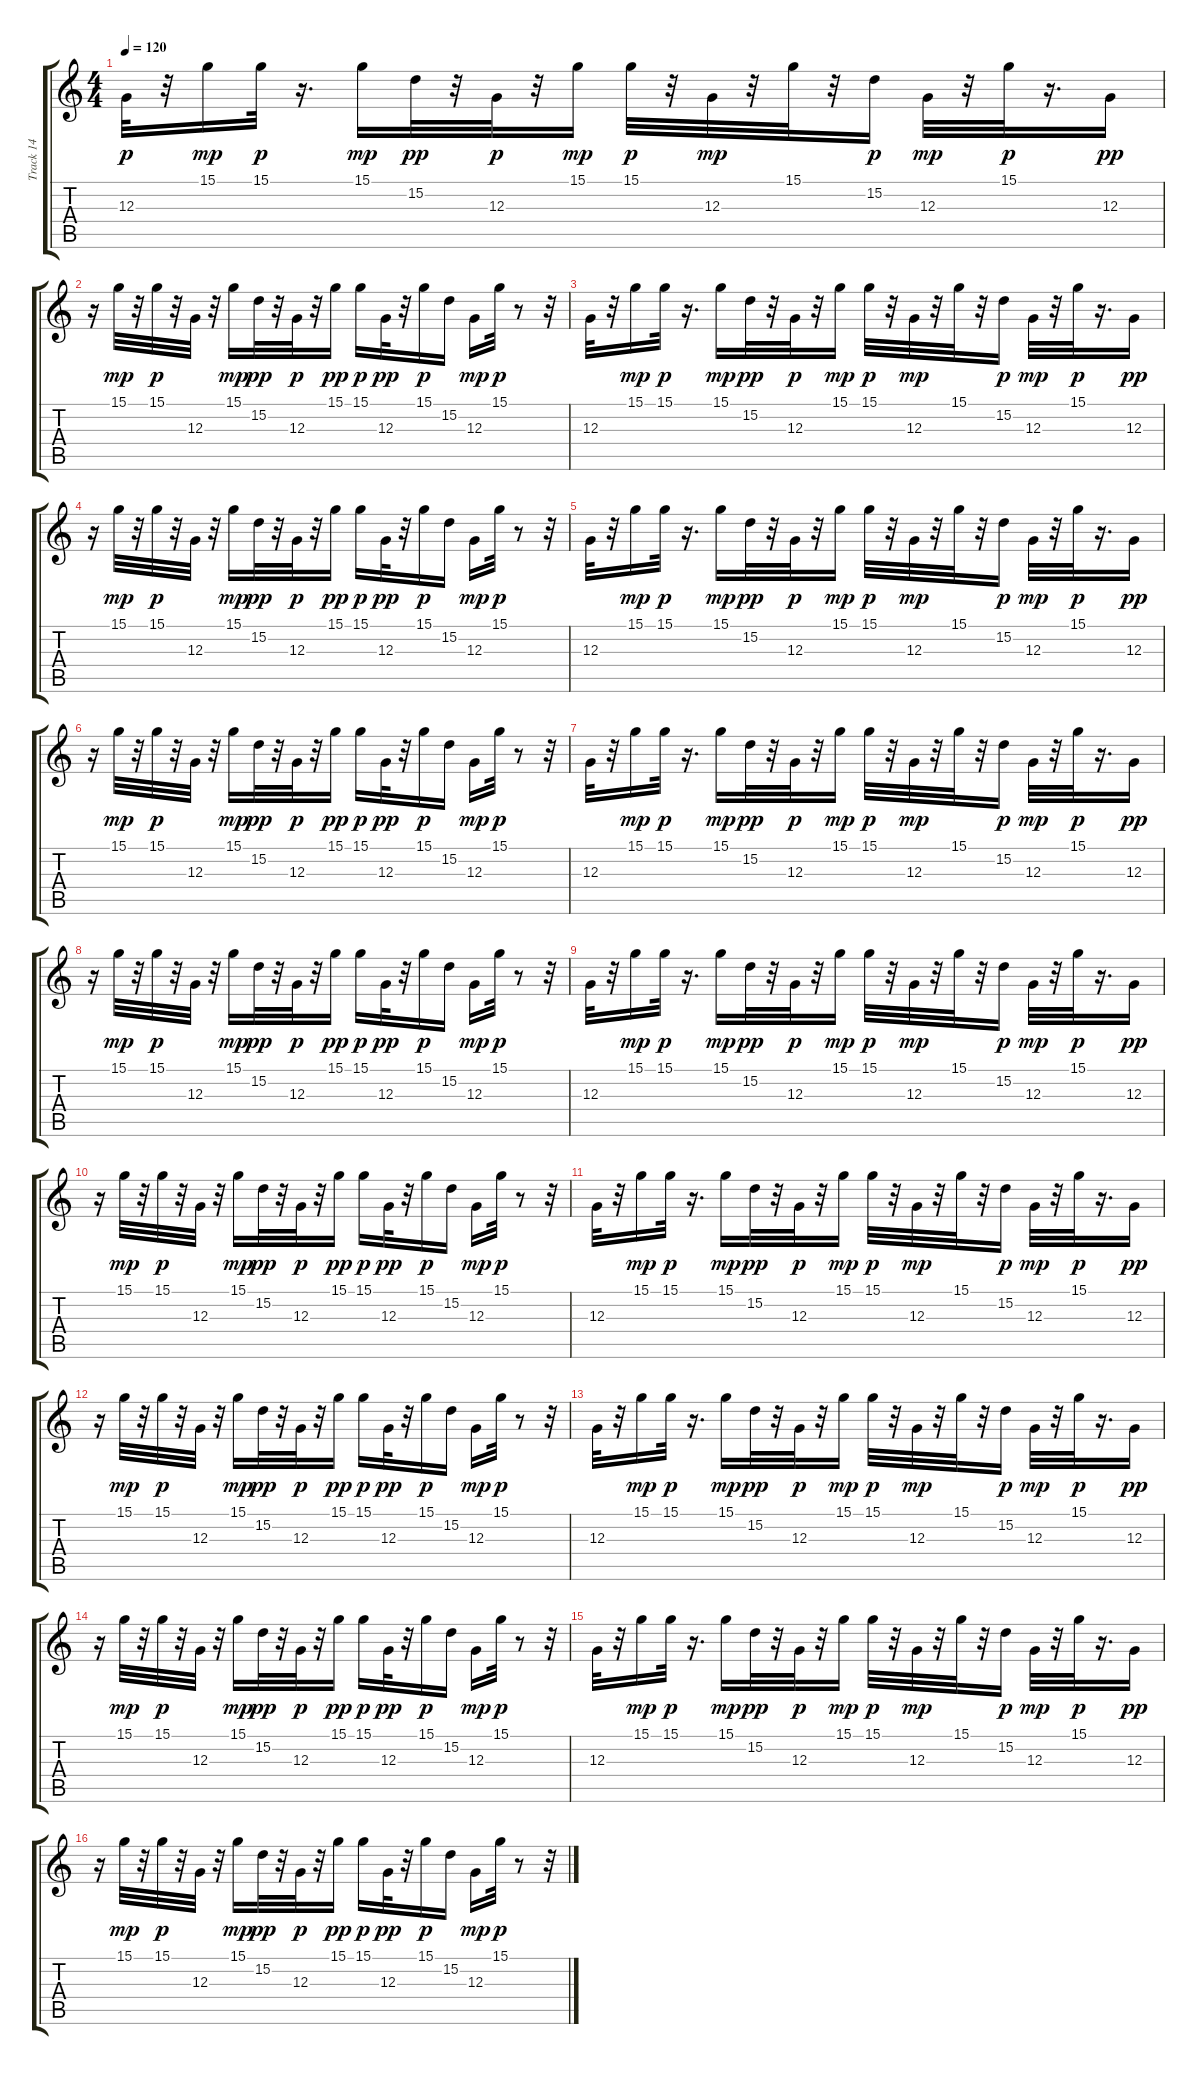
\track ("Track 14" "Track 14") {instrument synthdrum}
\staff {score tabs}
\tuning (E4 B3 G3 D3 A2 E2) {hide}
\ts (4 4)
\tempo 120
\clef g2
\ks c
12.3.32{dy p} r.32 15.1.16{dy mp} 15.1.32{dy p} r.16{d} 15.1.16{dy mp} 15.2.32{dy pp} r.32 12.3.32{dy p} r.32 15.1.16{dy mp} 15.1.32{dy p} r.32 12.3.32{dy mp} r.32 15.1.32 r.32 15.2.16{dy p} 12.3.32{dy mp} r.32 15.1.32{dy p} r.16{d} 12.3.16{dy pp} |
r.16 15.1.32{dy mp} r.32 15.1.32{dy p} r.32 12.3.32 r.32 15.1.16{dy mp} 15.2.32{dy pp} r.32 12.3.32{dy p} r.32 15.1.16{dy pp} 15.1.16{dy p} 12.3.32{dy pp} r.32 15.1.16{dy p} 15.2.16 12.3.16{dy mp} 15.1.32{dy p} r.8 r.32 |
12.3.32 r.32 15.1.16{dy mp} 15.1.32{dy p} r.16{d} 15.1.16{dy mp} 15.2.32{dy pp} r.32 12.3.32{dy p} r.32 15.1.16{dy mp} 15.1.32{dy p} r.32 12.3.32{dy mp} r.32 15.1.32 r.32 15.2.16{dy p} 12.3.32{dy mp} r.32 15.1.32{dy p} r.16{d} 12.3.16{dy pp} |
r.16 15.1.32{dy mp} r.32 15.1.32{dy p} r.32 12.3.32 r.32 15.1.16{dy mp} 15.2.32{dy pp} r.32 12.3.32{dy p} r.32 15.1.16{dy pp} 15.1.16{dy p} 12.3.32{dy pp} r.32 15.1.16{dy p} 15.2.16 12.3.16{dy mp} 15.1.32{dy p} r.8 r.32 |
12.3.32 r.32 15.1.16{dy mp} 15.1.32{dy p} r.16{d} 15.1.16{dy mp} 15.2.32{dy pp} r.32 12.3.32{dy p} r.32 15.1.16{dy mp} 15.1.32{dy p} r.32 12.3.32{dy mp} r.32 15.1.32 r.32 15.2.16{dy p} 12.3.32{dy mp} r.32 15.1.32{dy p} r.16{d} 12.3.16{dy pp} |
r.16 15.1.32{dy mp} r.32 15.1.32{dy p} r.32 12.3.32 r.32 15.1.16{dy mp} 15.2.32{dy pp} r.32 12.3.32{dy p} r.32 15.1.16{dy pp} 15.1.16{dy p} 12.3.32{dy pp} r.32 15.1.16{dy p} 15.2.16 12.3.16{dy mp} 15.1.32{dy p} r.8 r.32 |
12.3.32 r.32 15.1.16{dy mp} 15.1.32{dy p} r.16{d} 15.1.16{dy mp} 15.2.32{dy pp} r.32 12.3.32{dy p} r.32 15.1.16{dy mp} 15.1.32{dy p} r.32 12.3.32{dy mp} r.32 15.1.32 r.32 15.2.16{dy p} 12.3.32{dy mp} r.32 15.1.32{dy p} r.16{d} 12.3.16{dy pp} |
r.16 15.1.32{dy mp} r.32 15.1.32{dy p} r.32 12.3.32 r.32 15.1.16{dy mp} 15.2.32{dy pp} r.32 12.3.32{dy p} r.32 15.1.16{dy pp} 15.1.16{dy p} 12.3.32{dy pp} r.32 15.1.16{dy p} 15.2.16 12.3.16{dy mp} 15.1.32{dy p} r.8 r.32 |
12.3.32 r.32 15.1.16{dy mp} 15.1.32{dy p} r.16{d} 15.1.16{dy mp} 15.2.32{dy pp} r.32 12.3.32{dy p} r.32 15.1.16{dy mp} 15.1.32{dy p} r.32 12.3.32{dy mp} r.32 15.1.32 r.32 15.2.16{dy p} 12.3.32{dy mp} r.32 15.1.32{dy p} r.16{d} 12.3.16{dy pp} |
r.16 15.1.32{dy mp} r.32 15.1.32{dy p} r.32 12.3.32 r.32 15.1.16{dy mp} 15.2.32{dy pp} r.32 12.3.32{dy p} r.32 15.1.16{dy pp} 15.1.16{dy p} 12.3.32{dy pp} r.32 15.1.16{dy p} 15.2.16 12.3.16{dy mp} 15.1.32{dy p} r.8 r.32 |
12.3.32 r.32 15.1.16{dy mp} 15.1.32{dy p} r.16{d} 15.1.16{dy mp} 15.2.32{dy pp} r.32 12.3.32{dy p} r.32 15.1.16{dy mp} 15.1.32{dy p} r.32 12.3.32{dy mp} r.32 15.1.32 r.32 15.2.16{dy p} 12.3.32{dy mp} r.32 15.1.32{dy p} r.16{d} 12.3.16{dy pp} |
r.16 15.1.32{dy mp} r.32 15.1.32{dy p} r.32 12.3.32 r.32 15.1.16{dy mp} 15.2.32{dy pp} r.32 12.3.32{dy p} r.32 15.1.16{dy pp} 15.1.16{dy p} 12.3.32{dy pp} r.32 15.1.16{dy p} 15.2.16 12.3.16{dy mp} 15.1.32{dy p} r.8 r.32 |
12.3.32 r.32 15.1.16{dy mp} 15.1.32{dy p} r.16{d} 15.1.16{dy mp} 15.2.32{dy pp} r.32 12.3.32{dy p} r.32 15.1.16{dy mp} 15.1.32{dy p} r.32 12.3.32{dy mp} r.32 15.1.32 r.32 15.2.16{dy p} 12.3.32{dy mp} r.32 15.1.32{dy p} r.16{d} 12.3.16{dy pp} |
r.16 15.1.32{dy mp} r.32 15.1.32{dy p} r.32 12.3.32 r.32 15.1.16{dy mp} 15.2.32{dy pp} r.32 12.3.32{dy p} r.32 15.1.16{dy pp} 15.1.16{dy p} 12.3.32{dy pp} r.32 15.1.16{dy p} 15.2.16 12.3.16{dy mp} 15.1.32{dy p} r.8 r.32 |
12.3.32 r.32 15.1.16{dy mp} 15.1.32{dy p} r.16{d} 15.1.16{dy mp} 15.2.32{dy pp} r.32 12.3.32{dy p} r.32 15.1.16{dy mp} 15.1.32{dy p} r.32 12.3.32{dy mp} r.32 15.1.32 r.32 15.2.16{dy p} 12.3.32{dy mp} r.32 15.1.32{dy p} r.16{d} 12.3.16{dy pp} |
r.16 15.1.32{dy mp} r.32 15.1.32{dy p} r.32 12.3.32 r.32 15.1.16{dy mp} 15.2.32{dy pp} r.32 12.3.32{dy p} r.32 15.1.16{dy pp} 15.1.16{dy p} 12.3.32{dy pp} r.32 15.1.16{dy p} 15.2.16 12.3.16{dy mp} 15.1.32{dy p} r.8 r.32
